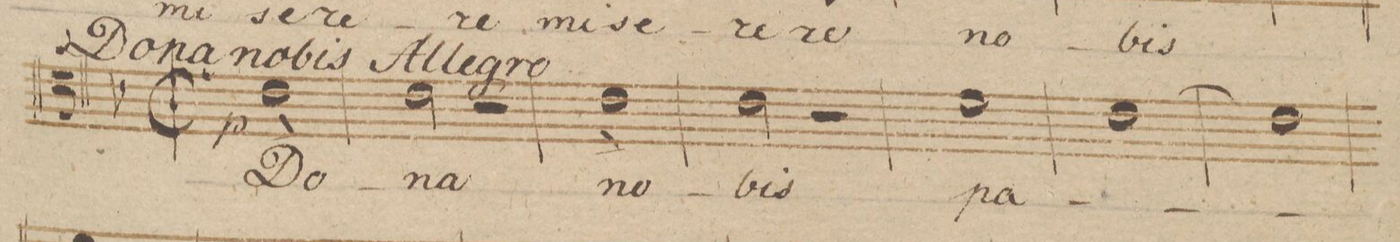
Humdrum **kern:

**kern	**text	**dynam
*I"Tenore.	*	*
*clefC4	*	*
*k[b-]	*	*
*met(c|)	*	*
*M2/2	*	*
1c\^<	Do-	p
=2	=2	=2
*2\right	*	*
2c\	-na	.
2r	.	.
=3	=3	=3
1c\^<	no-	.
=4	=4	=4
2c\	-bis	.
2r	.	.
=5	=5	=5
1d\	pa-	.
=6	=6	=6
[1c\	.	.
=7	=7	=7
1c\]	.	.
=8	=8	=8
*-	*-	*-
